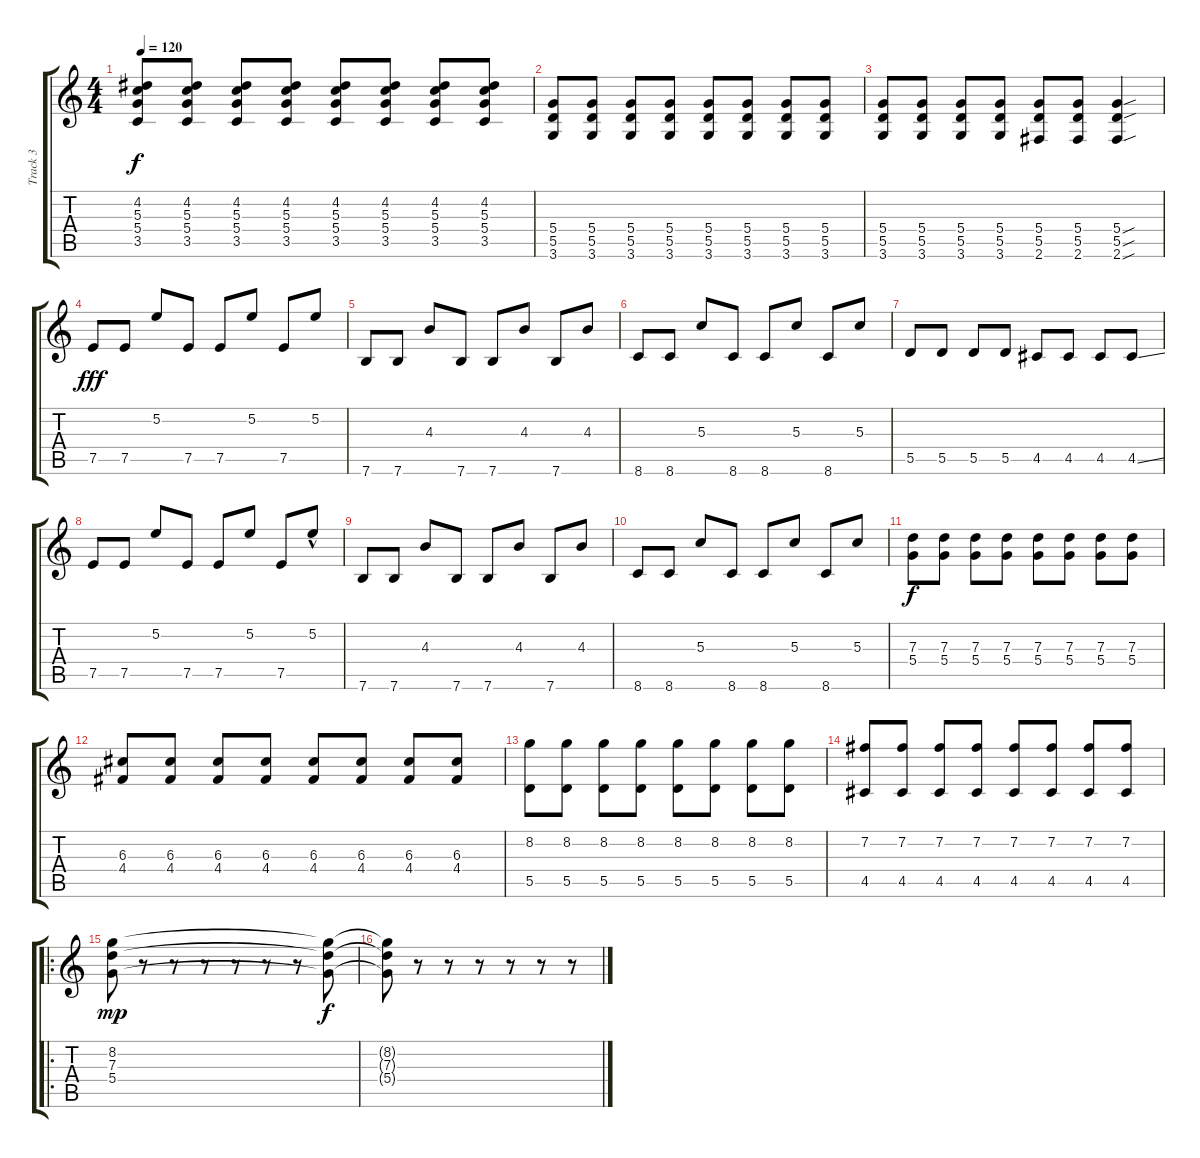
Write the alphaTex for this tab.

\track ("Track 3" "Track 3") {instrument distortionguitar}
\staff {score tabs}
\tuning (E4 B3 G3 D3 A2 E2) {hide}
\ts (4 4)
\tempo 120
\clef g2
\ks c
(4.2 5.3 5.4 3.5).8{dy f} (4.2 5.3 5.4 3.5).8 (4.2 5.3 5.4 3.5).8 (4.2 5.3 5.4 3.5).8 (4.2 5.3 5.4 3.5).8 (4.2 5.3 5.4 3.5).8 (4.2 5.3 5.4 3.5).8 (4.2 5.3 5.4 3.5).8 |
(5.4 5.5 3.6).8 (5.4 5.5 3.6).8 (5.4 5.5 3.6).8 (5.4 5.5 3.6).8 (5.4 5.5 3.6).8 (5.4 5.5 3.6).8 (5.4 5.5 3.6).8 (5.4 5.5 3.6).8 |
(5.4 5.5 3.6).8 (5.4 5.5 3.6).8 (5.4 5.5 3.6).8 (5.4 5.5 3.6).8 (5.4 5.5 2.6).8 (5.4 5.5 2.6).8 (5.4{sou} 5.5{sou} 2.6{sou}).4 |
7.5.8{dy fff} 7.5.8 5.2.8 7.5.8 7.5.8 5.2.8 7.5.8 5.2.8 |
7.6.8 7.6.8 4.3.8 7.6.8 7.6.8 4.3.8 7.6.8 4.3.8 |
8.6.8 8.6.8 5.3.8 8.6.8 8.6.8 5.3.8 8.6.8 5.3.8 |
5.5.8 5.5.8 5.5.8 5.5.8 4.5.8 4.5.8 4.5.8 4.5{ss}.8 |
7.5.8 7.5.8 5.2.8 7.5.8 7.5.8 5.2.8 7.5.8 5.2{hac}.8 |
7.6.8 7.6.8 4.3.8 7.6.8 7.6.8 4.3.8 7.6.8 4.3.8 |
8.6.8 8.6.8 5.3.8 8.6.8 8.6.8 5.3.8 8.6.8 5.3.8 |
(7.3 5.4).8{dy f} (7.3 5.4).8 (7.3 5.4).8 (7.3 5.4).8 (7.3 5.4).8 (7.3 5.4).8 (7.3 5.4).8 (7.3 5.4).8 |
(6.3 4.4).8 (6.3 4.4).8 (6.3 4.4).8 (6.3 4.4).8 (6.3 4.4).8 (6.3 4.4).8 (6.3 4.4).8 (6.3 4.4).8 |
(8.2 5.5).8 (8.2 5.5).8 (8.2 5.5).8 (8.2 5.5).8 (8.2 5.5).8 (8.2 5.5).8 (8.2 5.5).8 (8.2 5.5).8 |
(7.2 4.5).8 (7.2 4.5).8 (7.2 4.5).8 (7.2 4.5).8 (7.2 4.5).8 (7.2 4.5).8 (7.2 4.5).8 (7.2 4.5).8 |
\ro
(8.2 7.3 5.4).8{dy mp} r.8 r.8 r.8 r.8 r.8 r.8 (8.2{t} 7.3{t} 5.4{t}).8{dy f} |
(8.2{t} 7.3{t} 5.4{t}).8 r.8 r.8 r.8 r.8 r.8 r.8
